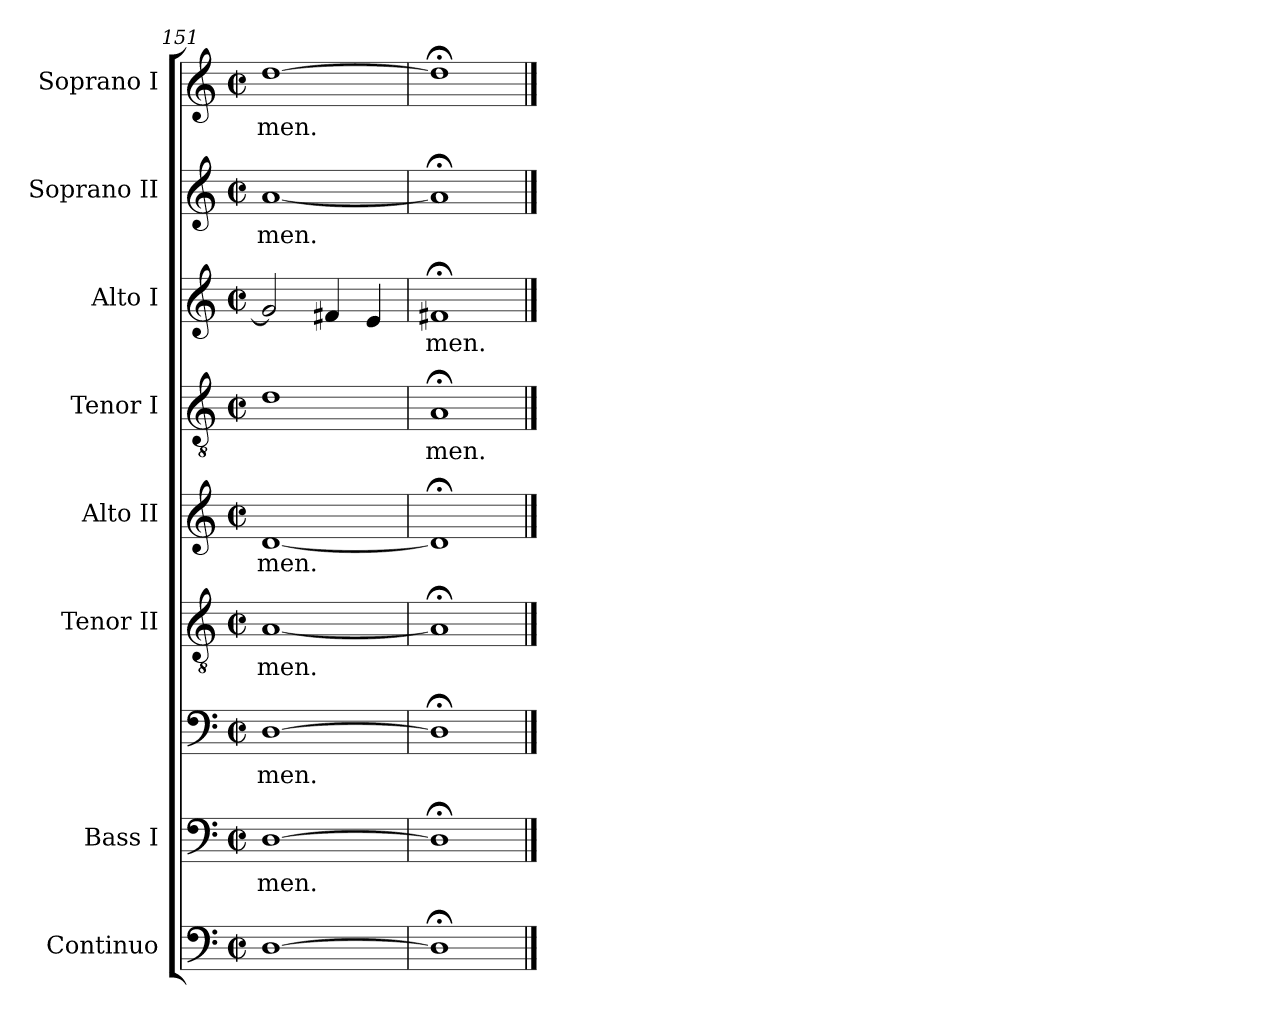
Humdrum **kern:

**kern	**kern	**text	**kern	**text	**kern	**text	**kern	**text	**kern	**text	**kern	**text	**kern	**text	**kern	**text
*part8	*part7	*part7	*part7	*part7	*part6	*part6	*part5	*part5	*part4	*part4	*part3	*part3	*part2	*part2	*part1	*part1
*staff9	*staff8	*staff8	*staff7	*staff7	*staff6	*staff6	*staff5	*staff5	*staff4	*staff4	*staff3	*staff3	*staff2	*staff2	*staff1	*staff1
*I"Continuo	*I"Bass I	*	*	*	*I"Tenor II	*	*I"Alto II	*	*I"Tenor I	*	*I"Alto I	*	*I"Soprano II	*	*I"Soprano I	*
*	*I'B	*	*	*	*I'T	*	*I'A	*	*I'T	*	*I'A	*	*	*	*I'S	*
*clefF4	*clefF4	*	*clefF4	*	*clefGv2	*	*clefG2	*	*clefGv2	*	*clefG2	*	*clefG2	*	*clefG2	*
*k[]	*k[]	*	*k[]	*	*k[]	*	*k[]	*	*k[]	*	*k[]	*	*k[]	*	*k[]	*
*C:	*C:	*	*C:	*	*C:	*	*C:	*	*C:	*	*C:	*	*C:	*	*C:	*
*M2/2	*M2/2	*	*M2/2	*	*M2/2	*	*M2/2	*	*M2/2	*	*M2/2	*	*M2/2	*	*M2/2	*
*met(c|)	*met(c|)	*	*met(c|)	*	*met(c|)	*	*met(c|)	*	*met(c|)	*	*met(c|)	*	*met(c|)	*	*met(c|)	*
=151	=151	=151	=151	=151	=151	=151	=151	=151	=151	=151	=151	=151	=151	=151	=151	=151
!	!	!LO:LY:b	!	!LO:LY:b	!	!LO:LY:b	!	!LO:LY:b	!	!	!	!	!	!LO:LY:b	!	!LO:LY:b
[1D	[1D	men.	[1D	men.	[1A	men.	[1d	men.	1d	.	2g]	.	[1a	men.	[1dd	men.
.	.	.	.	.	.	.	.	.	.	.	4f#X	.	.	.	.	.
.	.	.	.	.	.	.	.	.	.	.	4e	.	.	.	.	.
=152	=152	=152	=152	=152	=152	=152	=152	=152	=152	=152	=152	=152	=152	=152	=152	=152
!	!	!	!	!	!	!	!	!	!	!LO:LY:b	!	!LO:LY:b	!	!	!	!
1D;<]	1D;<]	.	1D;<]	.	1A;<]	.	1d;<]	.	1A;<	men.	1f#X;<	men.	1a;<]	.	1dd;<]	.
==	==	==	==	==	==	==	==	==	==	==	==	==	==	==	==	==
*-	*-	*-	*-	*-	*-	*-	*-	*-	*-	*-	*-	*-	*-	*-	*-	*-
